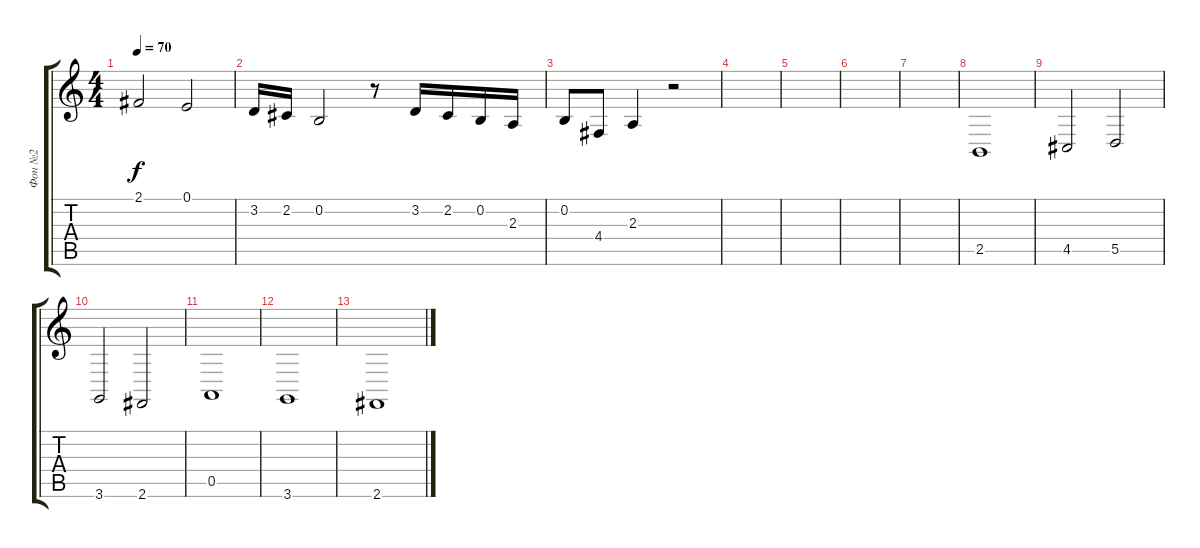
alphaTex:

\track ("Фон №2" "Фон №2") {instrument stringensemble1}
\staff {score tabs}
\tuning (E4 B3 G3 D3 A2 E2) {hide}
\ts (4 4)
\tempo 70
\clef g2
\ks c
2.1.2{dy f} 0.1.2 |
3.2.16 2.2.16 0.2.2 r.8 3.2.16 2.2.16 0.2.16 2.3.16 |
0.2.8 4.4.8 2.3.4 r.2 |
|
|
|
|
2.5.1{volume 12 instrument stringensemble1} |
4.5.2 5.5.2 |
3.6.2 2.6.2 |
0.5.1 |
3.6.1 |
2.6.1
